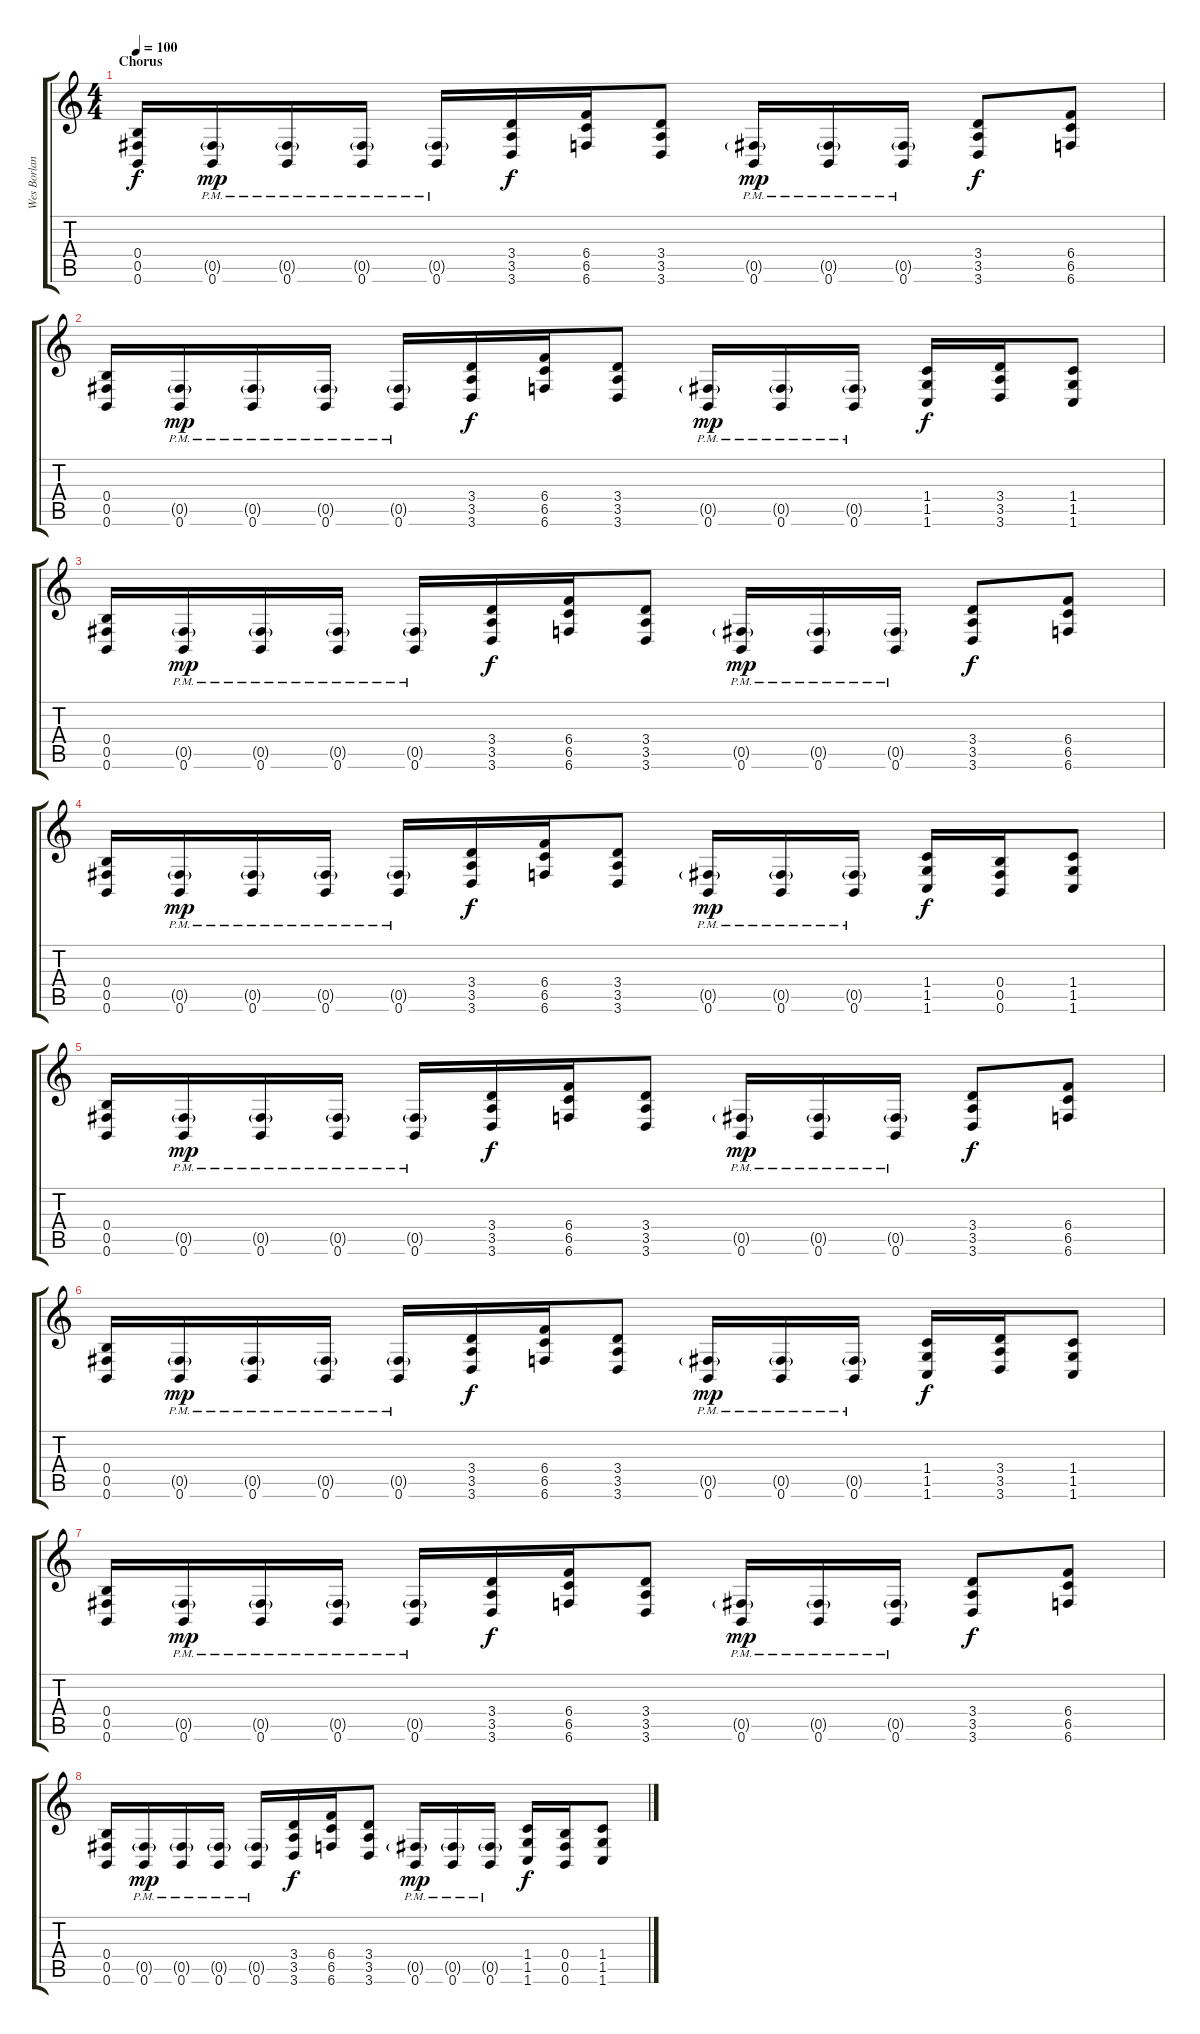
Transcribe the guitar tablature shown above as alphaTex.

\track ("Wes Borland" "Wes Borlan") {instrument overdrivenguitar}
\staff {score tabs}
\tuning (Db4 Ab3 E3 B2 Gb2 B1) {hide}
\ts (4 4)
\section ("" "Chorus")
\tempo 100
\clef g2
\ks c
(0.4 0.5 0.6).16{dy f} (0.5{g pm} 0.6{pm}).16{dy mp} (0.5{g pm} 0.6{pm}).16 (0.5{g pm} 0.6{pm}).16 (0.5{g pm} 0.6{pm}).16 (3.4 3.5 3.6).16{dy f} (6.4 6.5 6.6).16 (3.4 3.5 3.6).8 (0.5{g pm} 0.6{pm}).16{dy mp} (0.5{g pm} 0.6{pm}).16 (0.5{g pm} 0.6{pm}).16 (3.4 3.5 3.6).8{dy f} (6.4 6.5 6.6).8 |
(0.4 0.5 0.6).16 (0.5{g pm} 0.6{pm}).16{dy mp} (0.5{g pm} 0.6{pm}).16 (0.5{g pm} 0.6{pm}).16 (0.5{g pm} 0.6{pm}).16 (3.4 3.5 3.6).16{dy f} (6.4 6.5 6.6).16 (3.4 3.5 3.6).8 (0.5{g pm} 0.6{pm}).16{dy mp} (0.5{g pm} 0.6{pm}).16 (0.5{g pm} 0.6{pm}).16 (1.4 1.5 1.6).16{dy f} (3.4 3.5 3.6).16 (1.4 1.5 1.6).8 |
(0.4 0.5 0.6).16 (0.5{g pm} 0.6{pm}).16{dy mp} (0.5{g pm} 0.6{pm}).16 (0.5{g pm} 0.6{pm}).16 (0.5{g pm} 0.6{pm}).16 (3.4 3.5 3.6).16{dy f} (6.4 6.5 6.6).16 (3.4 3.5 3.6).8 (0.5{g pm} 0.6{pm}).16{dy mp} (0.5{g pm} 0.6{pm}).16 (0.5{g pm} 0.6{pm}).16 (3.4 3.5 3.6).8{dy f} (6.4 6.5 6.6).8 |
(0.4 0.5 0.6).16 (0.5{g pm} 0.6{pm}).16{dy mp} (0.5{g pm} 0.6{pm}).16 (0.5{g pm} 0.6{pm}).16 (0.5{g pm} 0.6{pm}).16 (3.4 3.5 3.6).16{dy f} (6.4 6.5 6.6).16 (3.4 3.5 3.6).8 (0.5{g pm} 0.6{pm}).16{dy mp} (0.5{g pm} 0.6{pm}).16 (0.5{g pm} 0.6{pm}).16 (1.4 1.5 1.6).16{dy f} (0.4 0.5 0.6).16 (1.4 1.5 1.6).8 |
(0.4 0.5 0.6).16 (0.5{g pm} 0.6{pm}).16{dy mp} (0.5{g pm} 0.6{pm}).16 (0.5{g pm} 0.6{pm}).16 (0.5{g pm} 0.6{pm}).16 (3.4 3.5 3.6).16{dy f} (6.4 6.5 6.6).16 (3.4 3.5 3.6).8 (0.5{g pm} 0.6{pm}).16{dy mp} (0.5{g pm} 0.6{pm}).16 (0.5{g pm} 0.6{pm}).16 (3.4 3.5 3.6).8{dy f} (6.4 6.5 6.6).8 |
(0.4 0.5 0.6).16 (0.5{g pm} 0.6{pm}).16{dy mp} (0.5{g pm} 0.6{pm}).16 (0.5{g pm} 0.6{pm}).16 (0.5{g pm} 0.6{pm}).16 (3.4 3.5 3.6).16{dy f} (6.4 6.5 6.6).16 (3.4 3.5 3.6).8 (0.5{g pm} 0.6{pm}).16{dy mp} (0.5{g pm} 0.6{pm}).16 (0.5{g pm} 0.6{pm}).16 (1.4 1.5 1.6).16{dy f} (3.4 3.5 3.6).16 (1.4 1.5 1.6).8 |
(0.4 0.5 0.6).16 (0.5{g pm} 0.6{pm}).16{dy mp} (0.5{g pm} 0.6{pm}).16 (0.5{g pm} 0.6{pm}).16 (0.5{g pm} 0.6{pm}).16 (3.4 3.5 3.6).16{dy f} (6.4 6.5 6.6).16 (3.4 3.5 3.6).8 (0.5{g pm} 0.6{pm}).16{dy mp} (0.5{g pm} 0.6{pm}).16 (0.5{g pm} 0.6{pm}).16 (3.4 3.5 3.6).8{dy f} (6.4 6.5 6.6).8 |
(0.4 0.5 0.6).16 (0.5{g pm} 0.6{pm}).16{dy mp} (0.5{g pm} 0.6{pm}).16 (0.5{g pm} 0.6{pm}).16 (0.5{g pm} 0.6{pm}).16 (3.4 3.5 3.6).16{dy f} (6.4 6.5 6.6).16 (3.4 3.5 3.6).8 (0.5{g pm} 0.6{pm}).16{dy mp} (0.5{g pm} 0.6{pm}).16 (0.5{g pm} 0.6{pm}).16 (1.4 1.5 1.6).16{dy f} (0.4 0.5 0.6).16 (1.4 1.5 1.6).8
